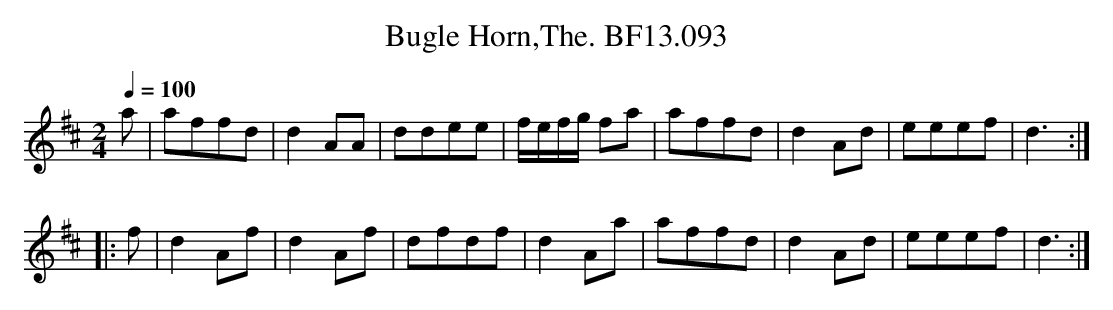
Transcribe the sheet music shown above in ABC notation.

X:1
T:Bugle Horn,The. BF13.093
M:2/4
L:1/8
Q:1/4=100
K:D major
a|affd|d2AA|ddee|f/2e/2f/2g/2 fa|affd|d2Ad|eeef|d3:|
|:f|d2Af|d2Af|dfdf|d2Aa|affd|d2Ad|eeef|d3:|
